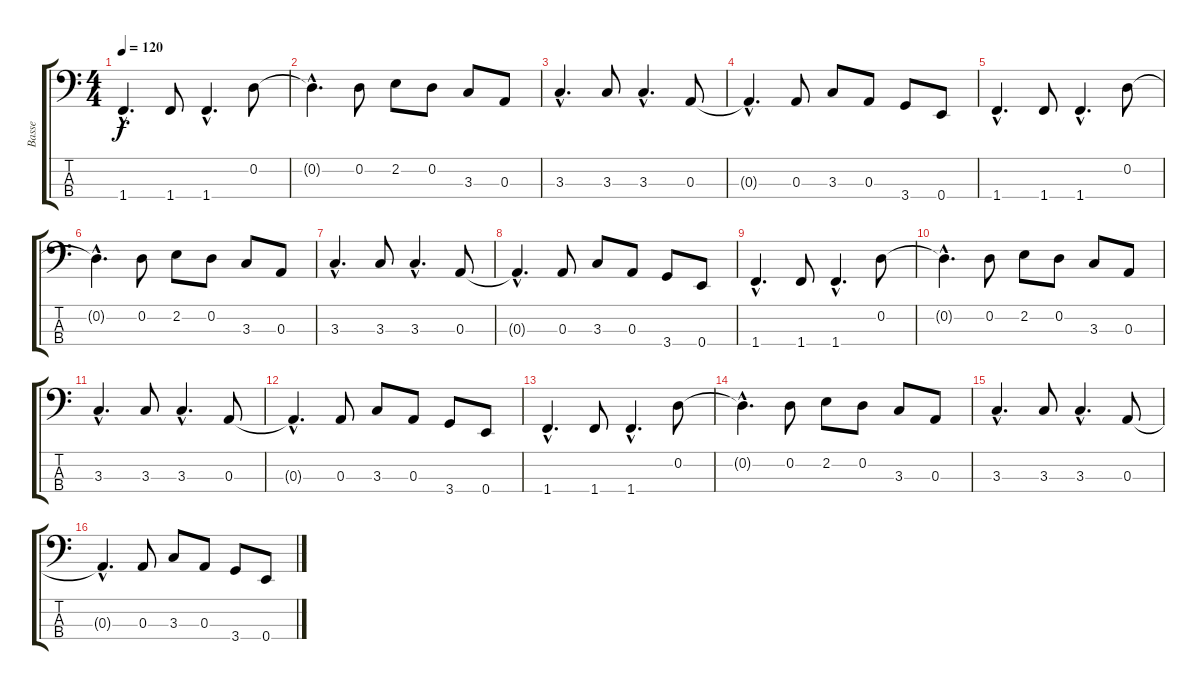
\track ("Basse" "Basse") {instrument electricbasspick}
\staff {score tabs}
\tuning (G2 D2 A1 E1) {hide}
\ts (4 4)
\tempo 120
\clef f4
\ks c
1.4{hac}.4{d dy f} 1.4.8 1.4{hac}.4{d} 0.2.8 |
0.2{hac t}.4{d} 0.2.8 2.2.8 0.2.8 3.3.8 0.3.8 |
3.3{hac}.4{d} 3.3.8 3.3{hac}.4{d} 0.3.8 |
0.3{hac t}.4{d} 0.3.8 3.3.8 0.3.8 3.4.8 0.4.8 |
1.4{hac}.4{d} 1.4.8 1.4{hac}.4{d} 0.2.8 |
0.2{hac t}.4{d} 0.2.8 2.2.8 0.2.8 3.3.8 0.3.8 |
3.3{hac}.4{d} 3.3.8 3.3{hac}.4{d} 0.3.8 |
0.3{hac t}.4{d} 0.3.8 3.3.8 0.3.8 3.4.8 0.4.8 |
1.4{hac}.4{d} 1.4.8 1.4{hac}.4{d} 0.2.8 |
0.2{hac t}.4{d} 0.2.8 2.2.8 0.2.8 3.3.8 0.3.8 |
3.3{hac}.4{d} 3.3.8 3.3{hac}.4{d} 0.3.8 |
0.3{hac t}.4{d} 0.3.8 3.3.8 0.3.8 3.4.8 0.4.8 |
1.4{hac}.4{d} 1.4.8 1.4{hac}.4{d} 0.2.8 |
0.2{hac t}.4{d} 0.2.8 2.2.8 0.2.8 3.3.8 0.3.8 |
3.3{hac}.4{d} 3.3.8 3.3{hac}.4{d} 0.3.8 |
0.3{hac t}.4{d} 0.3.8 3.3.8 0.3.8 3.4.8 0.4.8
